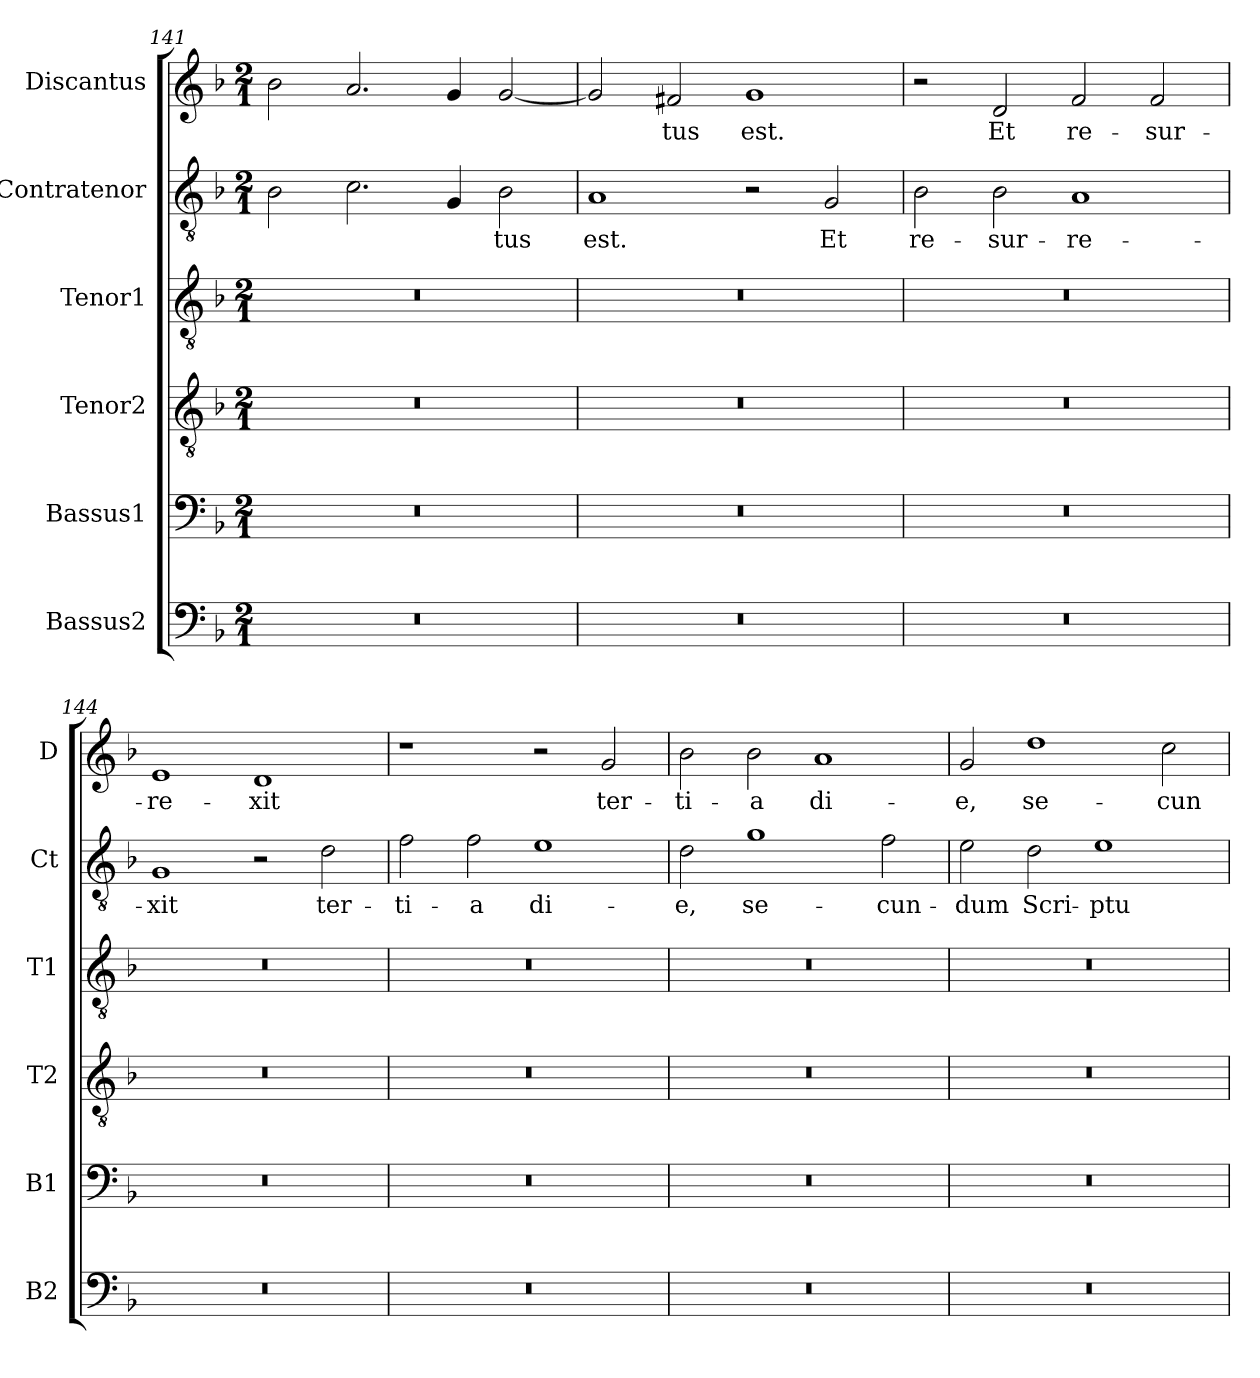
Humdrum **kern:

**kern	**kern	**kern	**kern	**kern	**text	**kern	**text
*part6	*part5	*part4	*part3	*part2	*part2	*part1	*part1
*staff6	*staff5	*staff4	*staff3	*staff2	*staff2	*staff1	*staff1
*I"Bassus2	*I"Bassus1	*I"Tenor2	*I"Tenor1	*I"Contratenor	*	*I"Discantus	*
*I'B2	*I'B1	*I'T2	*I'T1	*I'Ct	*	*I'D	*
*clefF4	*clefF4	*clefGv2	*clefGv2	*clefGv2	*	*clefG2	*
*k[b-]	*k[b-]	*k[b-]	*k[b-]	*k[b-]	*	*k[b-]	*
*M2/1	*M2/1	*M2/1	*M2/1	*M2/1	*	*M2/1	*
=141	=141	=141	=141	=141	=141	=141	=141
0r	0r	0r	0r	2B-\	.	2b-\	.
.	.	.	.	2.c\	.	2.a/	.
.	.	.	.	4G/	.	4g/	.
.	.	.	.	2B-\	-tus	[2g/	.
=142	=142	=142	=142	=142	=142	=142	=142
0r	0r	0r	0r	1A	est.	2g/]	.
.	.	.	.	.	.	2f#X/	-tus
.	.	.	.	2r	.	1g	est.
.	.	.	.	2G/	Et	.	.
=143	=143	=143	=143	=143	=143	=143	=143
0r	0r	0r	0r	2B-\	re-	2r	.
.	.	.	.	2B-\	-sur-	2d/	Et
.	.	.	.	1A	-re-	2f/	re-
.	.	.	.	.	.	2f/	-sur-
=144	=144	=144	=144	=144	=144	=144	=144
0r	0r	0r	0r	1G	-xit	1e	-re-
.	.	.	.	2r	.	1d	-xit
.	.	.	.	2d\	ter-	.	.
=145	=145	=145	=145	=145	=145	=145	=145
0r	0r	0r	0r	2f\	-ti-	1r	.
.	.	.	.	2f\	-a	.	.
.	.	.	.	1e	di-	2r	.
.	.	.	.	.	.	2g/	ter-
=146	=146	=146	=146	=146	=146	=146	=146
0r	0r	0r	0r	2d\	-e,	2b-\	-ti-
.	.	.	.	1g	se-	2b-\	-a
.	.	.	.	.	.	1a	di-
.	.	.	.	2f\	-cun-	.	.
=147	=147	=147	=147	=147	=147	=147	=147
0r	0r	0r	0r	2e\	-dum	2g/	-e,
.	.	.	.	2d\	Scri-	1dd	se-
.	.	.	.	1e	-ptu-	.	.
.	.	.	.	.	.	2cc\	-cun-
=	=	=	=	=	=	=	=
*-	*-	*-	*-	*-	*-	*-	*-
